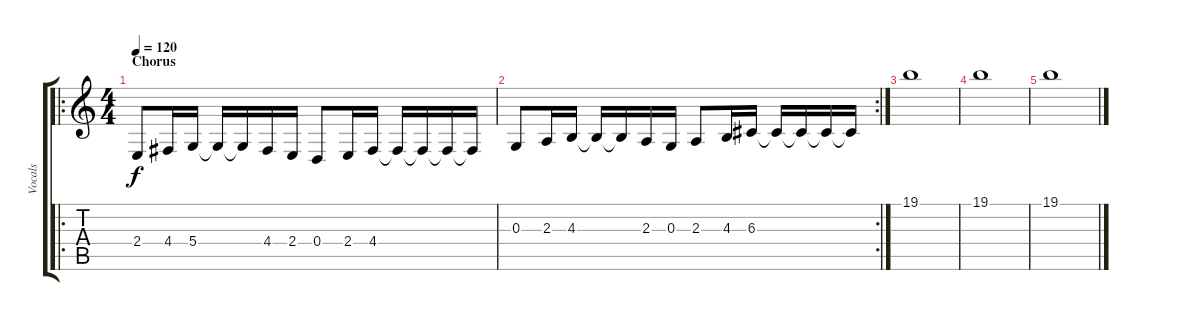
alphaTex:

\track ("Vocals" "Vocals") {instrument orchestrahit}
\staff {score tabs}
\tuning (E4 B3 G3 D3 A2 E2) {hide}
\ro
\ts (4 4)
\section ("" "Chorus")
\tempo 120
\clef g2
\ks c
2.4.8{dy f instrument synthbass1} 4.4.16 5.4.16 5.4{t}.16 5.4{t}.16 4.4.16 2.4.16 0.4.8 2.4.16 4.4.16 4.4{t}.16 4.4{t}.16 4.4{t}.16 4.4{t}.16 |
\rc 2
0.3.8 2.3.16 4.3.16 4.3{t}.16 4.3{t}.16 2.3.16 0.3.16 2.3.8 4.3.16 6.3.16 6.3{t}.16 6.3{t}.16 6.3{t}.16 6.3{t}.16 |
19.1.1{instrument orchestrahit} |
19.1.1 |
19.1.1
